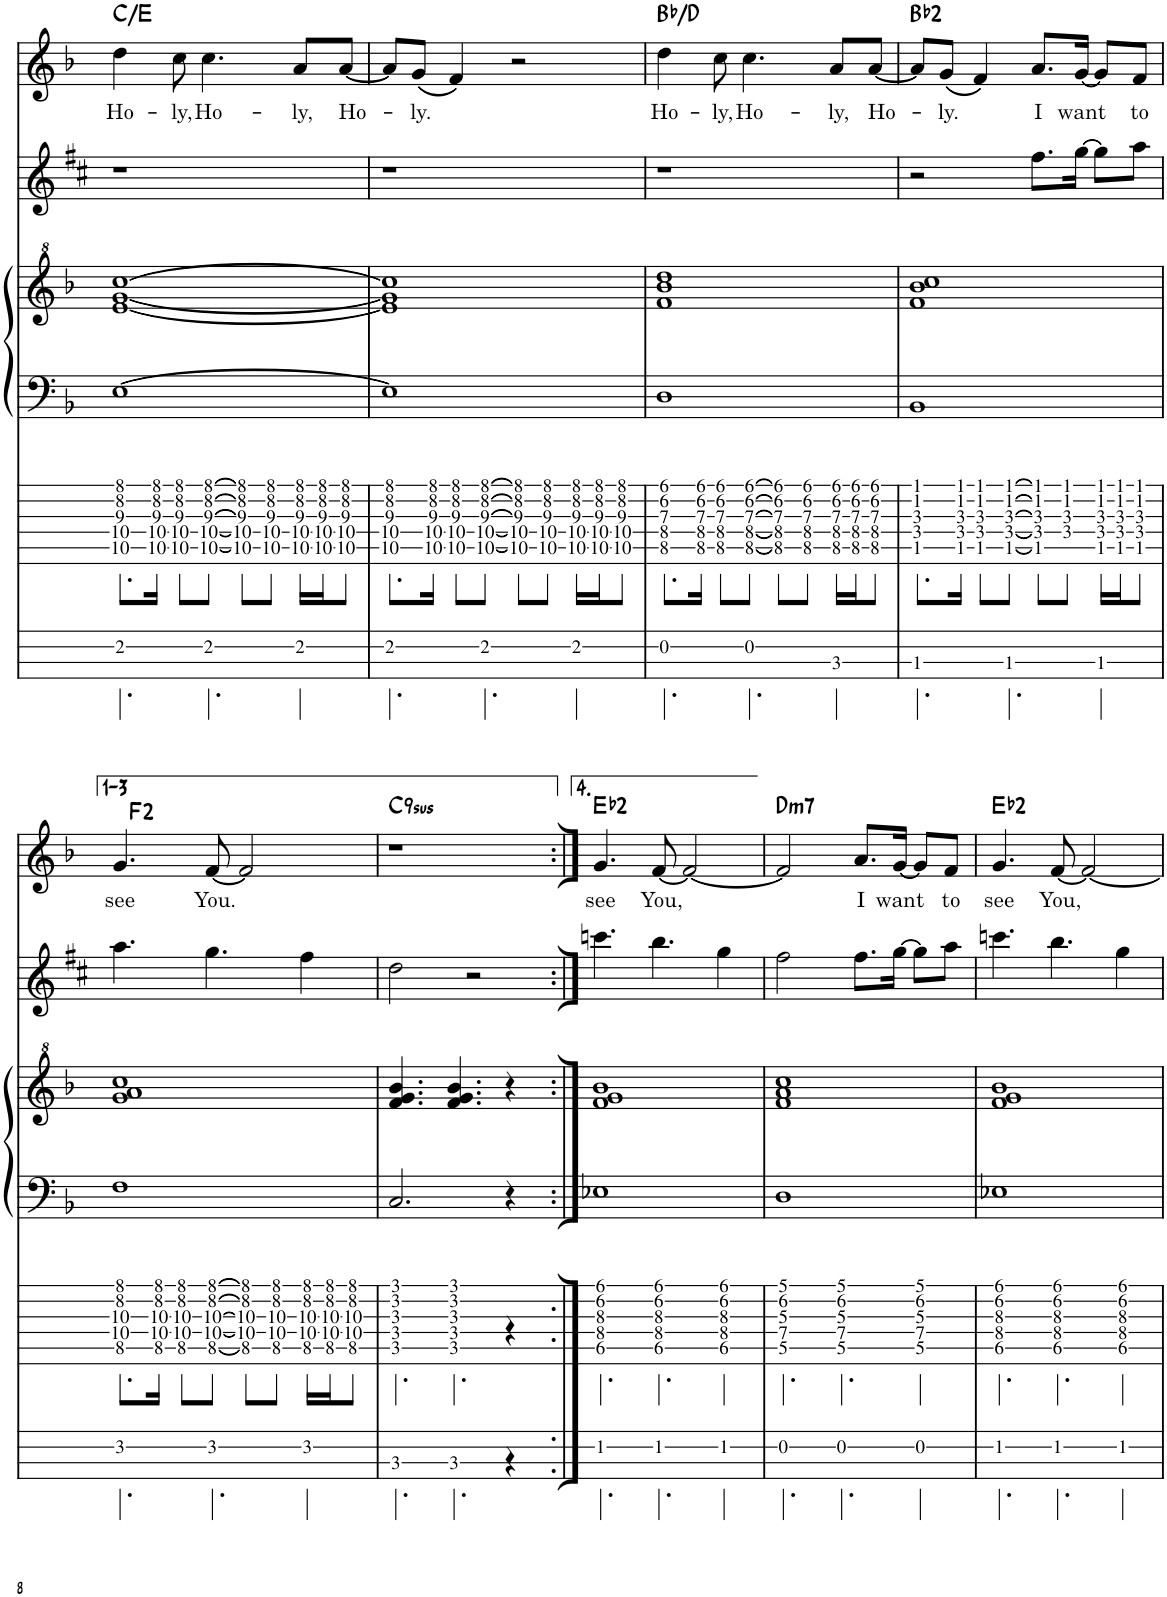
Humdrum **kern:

**kern	**kern	**kern	**kern	**kern	**kern	**text	**harte
*part5	*part4	*part3	*part3	*part2	*part1	*part1	*part1
*staff6	*staff5	*staff4	*staff3	*staff2	*staff1	*staff1	*
*I"Bass	*I"Ac. Gtr.	*I"Piano/ Organ	*	*I"Alto Sax	*I"Vocals	*	*
*	*I'Ac Gtr	*	*	*I'A Sax	*	*	*
!!LO:PB:g=z
*	*	*clefF4	*clefG^2	*clefG2	*clefG2	*	*
*Trd7c12	*	*	*	*Trd5c9	*Trd1c2	*	*
*k[b-]	*k[b-]	*k[b-]	*k[b-]	*k[f#c#]	*k[b-]	*	*
*M4/4	*M4/4	*M4/4	*M4/4	*M4/4	*M4/4	*	*
=59	=59	=59	=59	=59	=59	=59	=59
!	!	!	!	!	!	!LO:LY:b	!
4.E\	8.G\ 8.c\ 8.e\ 8.g\ 8.cc\L	[1E	[1ee [1gg [1ccc	1r	4dd\	Ho-	C:maj/3
.	16G\ 16c\ 16e\ 16g\ 16cc\Jk	.	.	.	.	.	.
!	!	!	!	!	!	!LO:LY:b	!
.	8G\ 8c\ 8e\ 8g\ 8cc\L	.	.	.	8cc\	-ly,	.
!	!	!	!	!	!	!LO:LY:b	!
4.E\	[8G\ [8c\ [8e\ [8g\ [8cc\J	.	.	.	4.cc\	Ho-	.
.	8G\] 8c\] 8e\] 8g\] 8cc\]L	.	.	.	.	.	.
.	8G\ 8c\ 8e\ 8g\ 8cc\J	.	.	.	.	.	.
!	!	!	!	!	!	!LO:LY:b	!
4E\	16G\ 16c\ 16e\ 16g\ 16cc\LL	.	.	.	8a/L	-ly,	.
.	16G\ 16c\ 16e\ 16g\ 16cc\J	.	.	.	.	.	.
!	!	!	!	!	!	!LO:LY:b	!
.	8G\ 8c\ 8e\ 8g\ 8cc\J	.	.	.	[8a/J	Ho-	.
=60	=60	=60	=60	=60	=60	=60	=60
4.E\	8.G\ 8.c\ 8.e\ 8.g\ 8.cc\L	1E]	1ee] 1gg] 1ccc]	1r	8a/L]	.	.
!	!	!	!	!	!	!LO:LY:b	!
.	.	.	.	.	(8g/J	ly.	.
.	16G\ 16c\ 16e\ 16g\ 16cc\Jk	.	.	.	.	.	.
.	8G\ 8c\ 8e\ 8g\ 8cc\L	.	.	.	4f/)	.	.
4.E\	[8G\ [8c\ [8e\ [8g\ [8cc\J	.	.	.	.	.	.
.	8G\] 8c\] 8e\] 8g\] 8cc\]L	.	.	.	2r	.	.
.	8G\ 8c\ 8e\ 8g\ 8cc\J	.	.	.	.	.	.
4E\	16G\ 16c\ 16e\ 16g\ 16cc\LL	.	.	.	.	.	.
.	16G\ 16c\ 16e\ 16g\ 16cc\J	.	.	.	.	.	.
.	8G\ 8c\ 8e\ 8g\ 8cc\J	.	.	.	.	.	.
=61	=61	=61	=61	=61	=61	=61	=61
!	!	!	!	!	!	!LO:LY:b	!
4.D\	8.F\ 8.B-\ 8.d\ 8.f\ 8.b-\L	1D	1ff 1bb- 1ddd	1r	4dd\	Ho-	Bb:maj/3
.	16F\ 16B-\ 16d\ 16f\ 16b-\Jk	.	.	.	.	.	.
!	!	!	!	!	!	!LO:LY:b	!
.	8F\ 8B-\ 8d\ 8f\ 8b-\L	.	.	.	8cc\	-ly,	.
!	!	!	!	!	!	!LO:LY:b	!
4.D\	[8F\ [8B-\ [8d\ [8f\ [8b-\J	.	.	.	4.cc\	Ho-	.
.	8F\] 8B-\] 8d\] 8f\] 8b-\]L	.	.	.	.	.	.
.	8F\ 8B-\ 8d\ 8f\ 8b-\J	.	.	.	.	.	.
!	!	!	!	!	!	!LO:LY:b	!
4C\	16F\ 16B-\ 16d\ 16f\ 16b-\LL	.	.	.	8a/L	-ly,	.
.	16F\ 16B-\ 16d\ 16f\ 16b-\J	.	.	.	.	.	.
!	!	!	!	!	!	!LO:LY:b	!
.	8F\ 8B-\ 8d\ 8f\ 8b-\J	.	.	.	[8a/J	Ho-	.
=62	=62	=62	=62	=62	=62	=62	=62
4.BB-\	8.BB-\ 8.F\ 8.B-\ 8.c\ 8.f\L	1BB-	1ff 1bb- 1ccc	2r	8a/L]	.	Bb:maj(2)
!	!	!	!	!	!	!LO:LY:b	!
.	.	.	.	.	(8g/J	ly.	.
.	16BB-\ 16F\ 16B-\ 16c\ 16f\Jk	.	.	.	.	.	.
.	8BB-\ 8F\ 8B-\ 8c\ 8f\L	.	.	.	4f/)	.	.
4.BB-\	[8BB-\ [8F\ [8B-\ [8c\ [8f\J	.	.	.	.	.	.
!	!	!	!	!	!	!LO:LY:b	!
.	8BB-\] 8F\] 8B-\] 8c\] 8f\]L	.	.	8.ff#\L	8.a/L	I	.
.	8F\ 8B-\ 8c\ 8f\J	.	.	.	.	.	.
!	!	!	!	!	!	!LO:LY:b	!
.	.	.	.	[16gg\Jk	[16g/Jk	want	.
4BB-\	16BB-\ 16F\ 16B-\ 16c\ 16f\LL	.	.	8gg\L]	8g/L]	.	.
.	16BB-\ 16F\ 16B-\ 16c\ 16f\J	.	.	.	.	.	.
!	!	!	!	!	!	!LO:LY:b	!
.	8BB-\ 8F\ 8B-\ 8c\ 8f\J	.	.	8aa\J	8f/J	to	.
!!LO:LB:g=z
=63	=63	=63	=63	=63	=63	=63	=63
!	!	!	!	!	!	!LO:LY:b	!
4.F\	8.F\ 8.c\ 8.f\ 8.g\ 8.cc\L	1F	1gg 1aa 1ccc	4.aa\	4.g/	see	F:maj(2)
.	16F\ 16c\ 16f\ 16g\ 16cc\Jk	.	.	.	.	.	.
.	8F\ 8c\ 8f\ 8g\ 8cc\L	.	.	.	.	.	.
!	!	!	!	!	!	!LO:LY:b	!
4.F\	[8F\ [8c\ [8f\ [8g\ [8cc\J	.	.	4.gg\	[8f/	You.	.
.	8F\] 8c\] 8f\] 8g\] 8cc\]L	.	.	.	2f/]	.	.
.	8F\ 8c\ 8f\ 8g\ 8cc\J	.	.	.	.	.	.
4F\	16F\ 16c\ 16f\ 16g\ 16cc\LL	.	.	4ff#\	.	.	.
.	16F\ 16c\ 16f\ 16g\ 16cc\J	.	.	.	.	.	.
.	8F\ 8c\ 8f\ 8g\ 8cc\J	.	.	.	.	.	.
=64	=64	=64	=64	=64	=64	=64	=64
!	!	!	!	!	!	!	!LO:H:kt=9sus
4.C\	4.C\ 4.F\ 4.B-\ 4.d\ 4.g\	2.C/	4.ff/ 4.gg/ 4.bb-/	2dd\	1r	.	C:sus4(7,9)
4.C\	4.C\ 4.F\ 4.B-\ 4.d\ 4.g\	.	4.ff/ 4.gg/ 4.bb-/	.	.	.	.
.	.	.	.	2r	.	.	.
4r	4r	4r	4r	.	.	.	.
=65:|!	=65:|!	=65:|!	=65:|!	=65:|!	=65:|!	=65:|!	=65:|!
!	!	!	!	!	!	!LO:LY:b	!
4.E-X\	4.E-\ 4.B-\ 4.e-X\ 4.f\ 4.b-\	1E-X	1ff 1gg 1bb-	4.cccn\	4.g/	see	Eb:maj(2)
!	!	!	!	!	!	!LO:LY:b	!
4.E-\	4.E-\ 4.B-\ 4.e-\ 4.f\ 4.b-\	.	.	4.bb\	[8f/	You,	.
.	.	.	.	.	2f/_	.	.
4E-\	4E-\ 4B-\ 4e-\ 4f\ 4b-\	.	.	4gg\	.	.	.
=66	=66	=66	=66	=66	=66	=66	=66
!	!	!	!	!	!	!	!LO:H:kt=m7
4.D\	4.D\ 4.A\ 4.c\ 4.f\ 4.a\	1D	1ff 1aa 1ccc	2ff#\	2f/]	.	D:min7
4.D\	4.D\ 4.A\ 4.c\ 4.f\ 4.a\	.	.	.	.	.	.
!	!	!	!	!	!	!LO:LY:b	!
.	.	.	.	8.ff#\L	8.a/L	I	.
!	!	!	!	!	!	!LO:LY:b	!
.	.	.	.	[16gg\Jk	[16g/Jk	want	.
4D\	4D\ 4A\ 4c\ 4f\ 4a\	.	.	8gg\L]	8g/L]	.	.
!	!	!	!	!	!	!LO:LY:b	!
.	.	.	.	8aa\J	8f/J	to	.
=67	=67	=67	=67	=67	=67	=67	=67
!	!	!	!	!	!	!LO:LY:b	!
4.E-X\	4.E-\ 4.B-\ 4.e-X\ 4.f\ 4.b-\	1E-X	1ff 1gg 1bb-	4.cccn\	4.g/	see	Eb:maj(2)
!	!	!	!	!	!	!LO:LY:b	!
4.E-\	4.E-\ 4.B-\ 4.e-\ 4.f\ 4.b-\	.	.	4.bb\	[8f/	You,	.
.	.	.	.	.	2f/_	.	.
4E-\	4E-\ 4B-\ 4e-\ 4f\ 4b-\	.	.	4gg\	.	.	.
=	=	=	=	=	=	=	=
*-	*-	*-	*-	*-	*-	*-	*-
